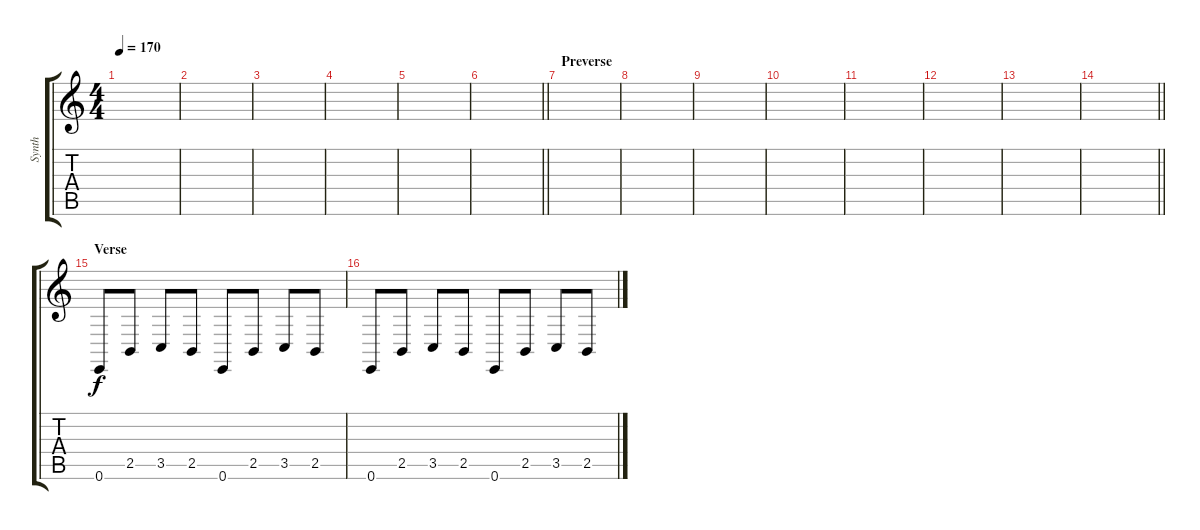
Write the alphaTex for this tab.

\track ("Synth" "Synth") {instrument stringensemble1}
\staff {score tabs}
\tuning (E4 B3 G3 D3 A2 E2) {hide}
\ts (4 4)
\tempo 170
\clef g2
\ks c
|
|
|
|
|
\barLineRight lightlight
|
\section ("" "Preverse")
|
|
|
|
|
|
|
\barLineRight lightlight
|
\section ("" "Verse")
0.6.8{volume 11 instrument fx4atmosphere} 2.5.8 3.5.8 2.5.8 0.6.8 2.5.8 3.5.8 2.5.8 |
0.6.8 2.5.8 3.5.8 2.5.8 0.6.8 2.5.8 3.5.8 2.5.8
